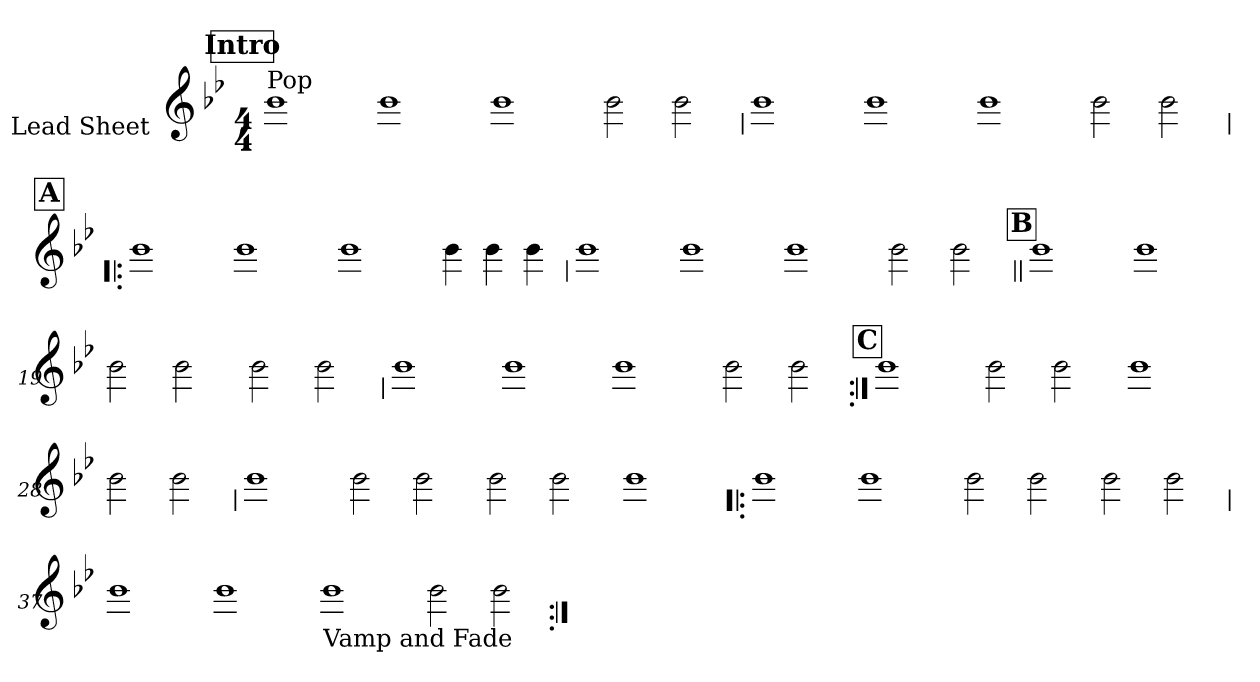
**kern
*part1
*staff1
*I"Lead Sheet
*stria0
*clefG2
*k[b-e-]
*B-:
*M4/4
*MM93
!!LO:REH:place=s1:a:t=Intro
=1||
!LO:TX:a:t=Pop
1b-
=2-
1b-
=3-
1b-
=4-
2b-
2b-
!!LO:LB:g=z
=5
1b-
=6-
1b-
=7-
1b-
=8-
2b-
2b-
!!LO:LB:g=z
!!LO:REH:place=s1:a:t=A
=9!|:
1b-
=10-
1b-
=11-
1b-
=12-
4b-
4b-
4b-
!!LO:LB:g=z
=13
1b-
=14-
1b-
=15-
1b-
=16-
2b-
2b-
!!LO:LB:g=z
!!LO:REH:place=s1:a:t=B
=17||
1b-
=18-
1b-
=19-
2b-
2b-
=20-
2b-
2b-
!!LO:LB:g=z
=21
1b-
=22-
1b-
=23-
1b-
=24-
2b-
2b-
!!LO:LB:g=z
!!LO:REH:place=s1:a:t=C
=25:|!
1b-
=26-
2b-
2b-
=27-
1b-
=28-
2b-
2b-
!!LO:LB:g=z
=29
1b-
=30-
2b-
2b-
=31-
2b-
2b-
=32-
1b-
!!LO:LB:g=z
=33!|:
1b-
=34-
1b-
=35-
2b-
2b-
=36-
2b-
2b-
!!LO:LB:g=z
=37
1b-
=38-
1b-
=39-
!LO:TX:b:t=Vamp and Fade
1b-
=40-
2b-
2b-
=:|!
*-
